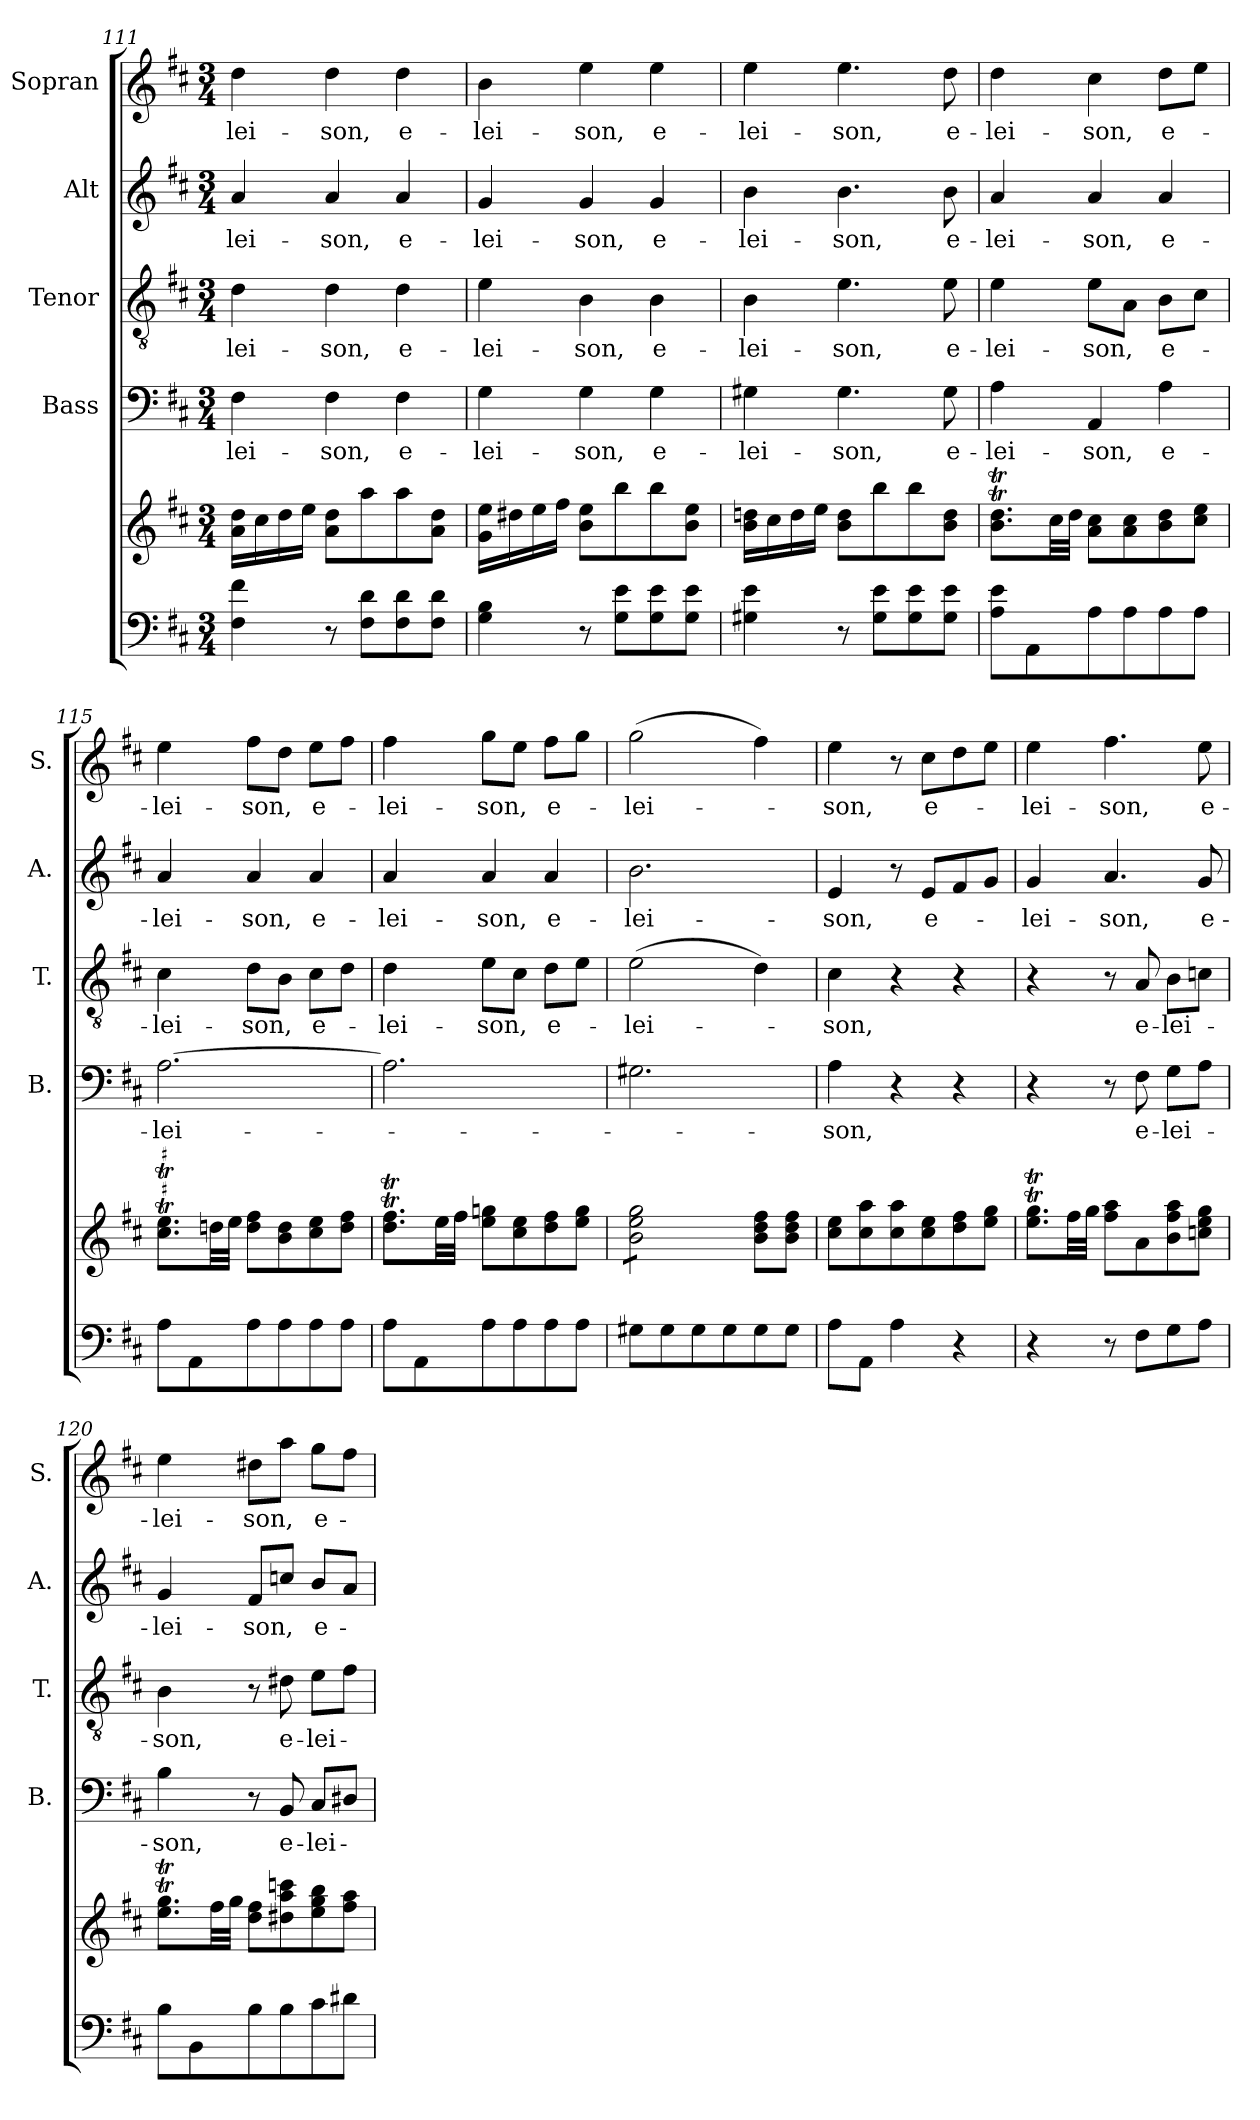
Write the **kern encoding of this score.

**kern	**kern	**kern	**text	**kern	**text	**kern	**text	**kern	**text
*part5	*part5	*part4	*part4	*part3	*part3	*part2	*part2	*part1	*part1
*staff6	*staff5	*staff4	*staff4	*staff3	*staff3	*staff2	*staff2	*staff1	*staff1
*	*	*I"Bass	*	*I"Tenor	*	*I"Alt	*	*I"Sopran	*
*	*	*I'B.	*	*I'T.	*	*I'A.	*	*I'S.	*
*clefF4	*clefG2	*clefF4	*	*clefGv2	*	*clefG2	*	*clefG2	*
*k[f#c#]	*k[f#c#]	*k[f#c#]	*	*k[f#c#]	*	*k[f#c#]	*	*k[f#c#]	*
*D:	*D:	*D:	*	*D:	*	*D:	*	*D:	*
*M3/4	*M3/4	*M3/4	*	*M3/4	*	*M3/4	*	*M3/4	*
=111	=111	=111	=111	=111	=111	=111	=111	=111	=111
!	!	!	!LO:LY:b	!	!LO:LY:b	!	!LO:LY:b	!	!LO:LY:b
4F#\ 4f#\	16a\ 16dd\LL	4F#\	-lei-	4d\	-lei-	4a/	-lei-	4dd\	-lei-
.	16cc#\	.	.	.	.	.	.	.	.
.	16dd\	.	.	.	.	.	.	.	.
.	16ee\JJ	.	.	.	.	.	.	.	.
!	!	!	!LO:LY:b	!	!LO:LY:b	!	!LO:LY:b	!	!LO:LY:b
8r	8a\ 8dd\L	4F#\	-son,	4d\	-son,	4a/	-son,	4dd\	-son,
8F#\ 8d\L	8aa\	.	.	.	.	.	.	.	.
!	!	!	!LO:LY:b	!	!LO:LY:b	!	!LO:LY:b	!	!LO:LY:b
8F#\ 8d\	8aa\	4F#\	e-	4d\	e-	4a/	e-	4dd\	e-
8F#\ 8d\J	8a\ 8dd\J	.	.	.	.	.	.	.	.
=112	=112	=112	=112	=112	=112	=112	=112	=112	=112
!	!	!	!LO:LY:b	!	!LO:LY:b	!	!LO:LY:b	!	!LO:LY:b
4G\ 4B\	16g\ 16ee\LL	4G\	-lei-	4e\	-lei-	4g/	-lei-	4b\	-lei-
.	16dd#X\	.	.	.	.	.	.	.	.
.	16ee\	.	.	.	.	.	.	.	.
.	16ff#\JJ	.	.	.	.	.	.	.	.
!	!	!	!LO:LY:b	!	!LO:LY:b	!	!LO:LY:b	!	!LO:LY:b
8r	8b\ 8ee\L	4G\	-son,	4B\	-son,	4g/	-son,	4ee\	-son,
8G\ 8e\L	8bb\	.	.	.	.	.	.	.	.
!	!	!	!LO:LY:b	!	!LO:LY:b	!	!LO:LY:b	!	!LO:LY:b
8G\ 8e\	8bb\	4G\	e-	4B\	e-	4g/	e-	4ee\	e-
8G\ 8e\J	8b\ 8ee\J	.	.	.	.	.	.	.	.
=113	=113	=113	=113	=113	=113	=113	=113	=113	=113
!	!	!	!LO:LY:b	!	!LO:LY:b	!	!LO:LY:b	!	!LO:LY:b
4G#X\ 4e\	16b\ 16ddn\LL	4G#X\	-lei-	4B\	-lei-	4b\	-lei-	4ee\	-lei-
.	16cc#\	.	.	.	.	.	.	.	.
.	16dd\	.	.	.	.	.	.	.	.
.	16ee\JJ	.	.	.	.	.	.	.	.
!	!	!	!LO:LY:b	!	!LO:LY:b	!	!LO:LY:b	!	!LO:LY:b
8r	8b\ 8dd\L	4.G#\	-son,	4.e\	-son,	4.b\	-son,	4.ee\	-son,
8G#\ 8e\L	8bb\	.	.	.	.	.	.	.	.
8G#\ 8e\	8bb\	.	.	.	.	.	.	.	.
!	!	!	!LO:LY:b	!	!LO:LY:b	!	!LO:LY:b	!	!LO:LY:b
8G#\ 8e\J	8b\ 8dd\J	8G#\	e-	8e\	e-	8b\	e-	8dd\	e-
=114	=114	=114	=114	=114	=114	=114	=114	=114	=114
!	!	!	!LO:LY:b	!	!LO:LY:b	!	!LO:LY:b	!	!LO:LY:b
8A\ 8e\L	8.b\T 8.dd\TL	4A\	-lei-	4e\	-lei-	4a/	-lei-	4dd\	-lei-
8AA\	.	.	.	.	.	.	.	.	.
.	32cc#\LL	.	.	.	.	.	.	.	.
.	32dd\JJJ	.	.	.	.	.	.	.	.
!	!	!	!LO:LY:b	!	!LO:LY:b	!	!LO:LY:b	!	!LO:LY:b
8A\	8a\ 8cc#\L	4AA/	-son,	8e\L	-son,	4a/	-son,	4cc#\	-son,
8A\	8a\ 8cc#\	.	.	8A\J	.	.	.	.	.
!	!	!	!LO:LY:b	!	!LO:LY:b	!	!LO:LY:b	!	!LO:LY:b
8A\	8b\ 8dd\	4A\	e-	8B\L	e-	4a/	e-	8dd\L	e-
8A\J	8cc#\ 8ee\J	.	.	8c#\J	.	.	.	8ee\J	.
=115	=115	=115	=115	=115	=115	=115	=115	=115	=115
!	!	!	!LO:LY:b	!	!LO:LY:b	!	!LO:LY:b	!	!LO:LY:b
8A\L	8.cc#\T 8.ee\TL	[2.A\	-lei-	4c#\	-lei-	4a/	-lei-	4ee\	-lei-
8AA\	.	.	.	.	.	.	.	.	.
.	32dd\LL	.	.	.	.	.	.	.	.
.	32ee\JJJ	.	.	.	.	.	.	.	.
!	!	!	!	!	!LO:LY:b	!	!LO:LY:b	!	!LO:LY:b
8A\	8dd\ 8ff#\L	.	.	8d\L	-son,	4a/	-son,	8ff#\L	-son,
8A\	8b\ 8dd\	.	.	8B\J	.	.	.	8dd\J	.
!	!	!	!	!	!LO:LY:b	!	!LO:LY:b	!	!LO:LY:b
8A\	8cc#\ 8ee\	.	.	8c#\L	e-	4a/	e-	8ee\L	e-
8A\J	8dd\ 8ff#\J	.	.	8d\J	.	.	.	8ff#\J	.
!!LO:LB:g=z
=116	=116	=116	=116	=116	=116	=116	=116	=116	=116
!	!	!	!	!	!LO:LY:b	!	!LO:LY:b	!	!LO:LY:b
8A\L	8.dd\T 8.ff#\TL	2.A\]	.	4d\	-lei-	4a/	-lei-	4ff#\	-lei-
8AA\	.	.	.	.	.	.	.	.	.
.	32ee\LL	.	.	.	.	.	.	.	.
.	32ff#\JJJ	.	.	.	.	.	.	.	.
!	!	!	!	!	!LO:LY:b	!	!LO:LY:b	!	!LO:LY:b
8A\	8ee\ 8gg\L	.	.	8e\L	-son,	4a/	-son,	8gg\L	-son,
8A\	8cc#\ 8ee\	.	.	8c#\J	.	.	.	8ee\J	.
!	!	!	!	!	!LO:LY:b	!	!LO:LY:b	!	!LO:LY:b
8A\	8dd\ 8ff#\	.	.	8d\L	e-	4a/	e-	8ff#\L	e-
8A\J	8ee\ 8gg\J	.	.	8e\J	.	.	.	8gg\J	.
=117	=117	=117	=117	=117	=117	=117	=117	=117	=117
!	!	!	!	!	!LO:LY:b	!	!LO:LY:b	!	!LO:LY:b
*	*tremolo	*	*	*	*	*	*	*	*
8G#X\L	8b\ 8ee\ 8gg\L	2.G#X\	.	(>2e\	-lei-	2.b\	-lei-	(>2gg\	-lei-
8G#\	8b\ 8ee\ 8gg\	.	.	.	.	.	.	.	.
8G#\	8b\ 8ee\ 8gg\	.	.	.	.	.	.	.	.
8G#\	8b\ 8ee\ 8gg\J	.	.	.	.	.	.	.	.
*	*Xtremolo	*	*	*	*	*	*	*	*
8G#\	8b\ 8dd\ 8ff#\L	.	.	4d\)	.	.	.	4ff#\)	.
8G#\J	8b\ 8dd\ 8ff#\J	.	.	.	.	.	.	.	.
=118	=118	=118	=118	=118	=118	=118	=118	=118	=118
!	!	!	!LO:LY:b	!	!LO:LY:b	!	!LO:LY:b	!	!LO:LY:b
8A\L	8cc#\ 8ee\L	4A\	-son,	4c#\	-son,	4e/	-son,	4ee\	-son,
8AA\J	8cc#\ 8aa\	.	.	.	.	.	.	.	.
4A\	8cc#\ 8aa\	4r	.	4r	.	8r	.	8r	.
!	!	!	!	!	!	!	!LO:LY:b	!	!LO:LY:b
.	8cc#\ 8ee\	.	.	.	.	8e/L	e-	8cc#\L	e-
4r	8dd\ 8ff#\	4r	.	4r	.	8f#/	.	8dd\	.
.	8ee\ 8gg\J	.	.	.	.	8g/J	.	8ee\J	.
=119	=119	=119	=119	=119	=119	=119	=119	=119	=119
!	!	!	!	!	!	!	!LO:LY:b	!	!LO:LY:b
4r	8.ee\T 8.gg\TL	4r	.	4r	.	4g/	-lei-	4ee\	-lei-
.	32ff#\LL	.	.	.	.	.	.	.	.
.	32gg\JJJ	.	.	.	.	.	.	.	.
!	!	!	!	!	!	!	!LO:LY:b	!	!LO:LY:b
8r	8ff#\ 8aa\L	8r	.	8r	.	4.a/	-son,	4.ff#\	-son,
!	!	!	!LO:LY:b	!	!LO:LY:b	!	!	!	!
8F#\L	8a\	8F#\	e-	8A/	e-	.	.	.	.
!	!	!	!LO:LY:b	!	!LO:LY:b	!	!	!	!
8G\	8b\ 8ff#\ 8aa\	8G\L	-lei-	8B\L	-lei-	.	.	.	.
!	!	!	!	!	!	!	!LO:LY:b	!	!LO:LY:b
8A\J	8ccn\ 8ee\ 8gg\J	8A\J	.	8cn\J	.	8g/	e-	8ee\	e-
=120	=120	=120	=120	=120	=120	=120	=120	=120	=120
!	!	!	!LO:LY:b	!	!LO:LY:b	!	!LO:LY:b	!	!LO:LY:b
8B\L	8.ee\T 8.gg\TL	4B\	-son,	4B\	-son,	4g/	-lei-	4ee\	-lei-
8BB\	.	.	.	.	.	.	.	.	.
.	32ff#\LL	.	.	.	.	.	.	.	.
.	32gg\JJJ	.	.	.	.	.	.	.	.
!	!	!	!	!	!	!	!LO:LY:b	!	!LO:LY:b
8B\	8dd\ 8ff#\L	8r	.	8r	.	8f#/L	-son,	8dd#X\L	-son,
!	!	!	!LO:LY:b	!	!LO:LY:b	!	!	!	!
8B\	8dd#X\ 8aa\ 8cccn\	8BB/	e-	8d#X\	e-	8ccn/J	.	8aa\J	.
!	!	!	!LO:LY:b	!	!LO:LY:b	!	!LO:LY:b	!	!LO:LY:b
8c#\	8ee\ 8gg\ 8bb\	8C#/L	-lei-	8e\L	-lei-	8b/L	e-	8gg\L	e-
8d#X\J	8ff#\ 8aa\J	8D#X/J	.	8f#\J	.	8a/J	.	8ff#\J	.
=	=	=	=	=	=	=	=	=	=
*-	*-	*-	*-	*-	*-	*-	*-	*-	*-
